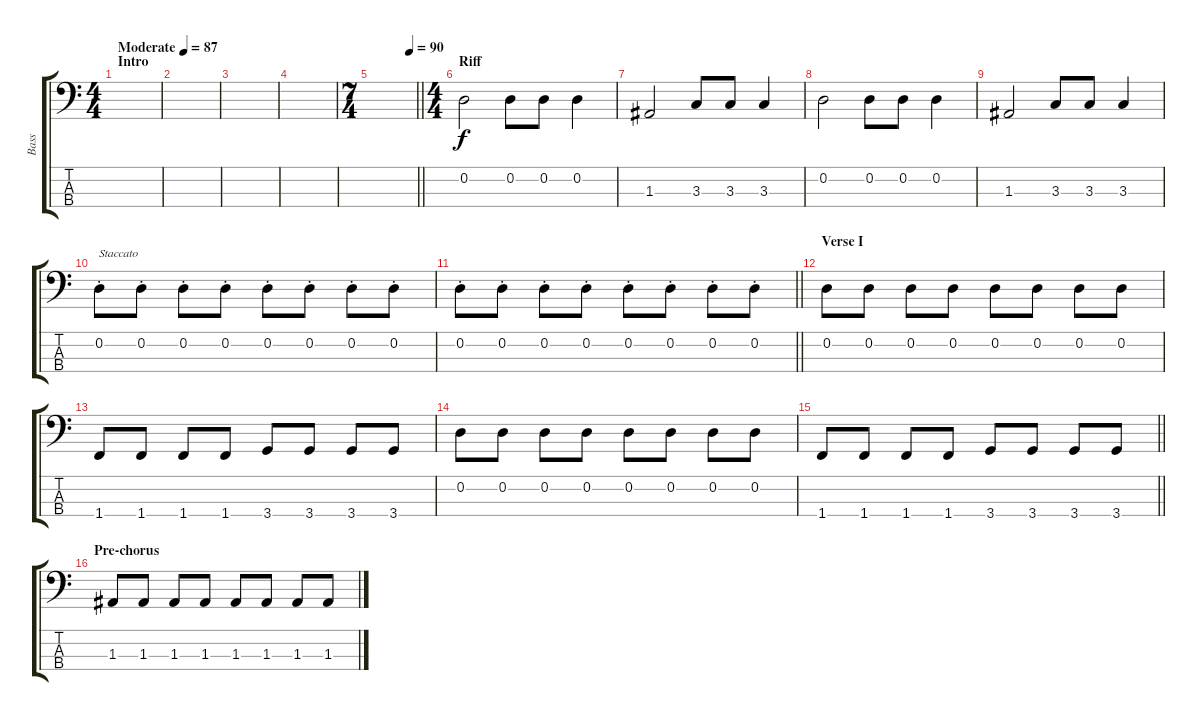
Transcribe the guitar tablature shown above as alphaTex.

\track ("Bass" "Bass") {instrument electricbasspick}
\staff {score tabs}
\tuning (G2 D2 A1 E1) {hide}
\ts (4 4)
\section ("" "Intro")
\tempo (87 "Moderate")
\clef f4
\ks c
|
|
|
|
\ts (7 4)
\tempo (90 0.8571428571428571)
\barLineRight lightlight
|
\ts (4 4)
\section ("" "Riff")
0.2.2 0.2.8 0.2.8 0.2.4 |
1.3.2 3.3.8 3.3.8 3.3.4 |
0.2.2 0.2.8 0.2.8 0.2.4 |
1.3.2 3.3.8 3.3.8 3.3.4 |
0.2{st}.8{txt "Staccato"} 0.2{st}.8 0.2{st}.8 0.2{st}.8 0.2{st}.8 0.2{st}.8 0.2{st}.8 0.2{st}.8 |
\barLineRight lightlight
0.2{st}.8 0.2{st}.8 0.2{st}.8 0.2{st}.8 0.2{st}.8 0.2{st}.8 0.2{st}.8 0.2{st}.8 |
\section ("" "Verse I")
0.2.8 0.2.8 0.2.8 0.2.8 0.2.8 0.2.8 0.2.8 0.2.8 |
1.4.8 1.4.8 1.4.8 1.4.8 3.4.8 3.4.8 3.4.8 3.4.8 |
0.2.8 0.2.8 0.2.8 0.2.8 0.2.8 0.2.8 0.2.8 0.2.8 |
\barLineRight lightlight
1.4.8 1.4.8 1.4.8 1.4.8 3.4.8 3.4.8 3.4.8 3.4.8 |
\section ("" "Pre-chorus")
1.3.8 1.3.8 1.3.8 1.3.8 1.3.8 1.3.8 1.3.8 1.3.8
